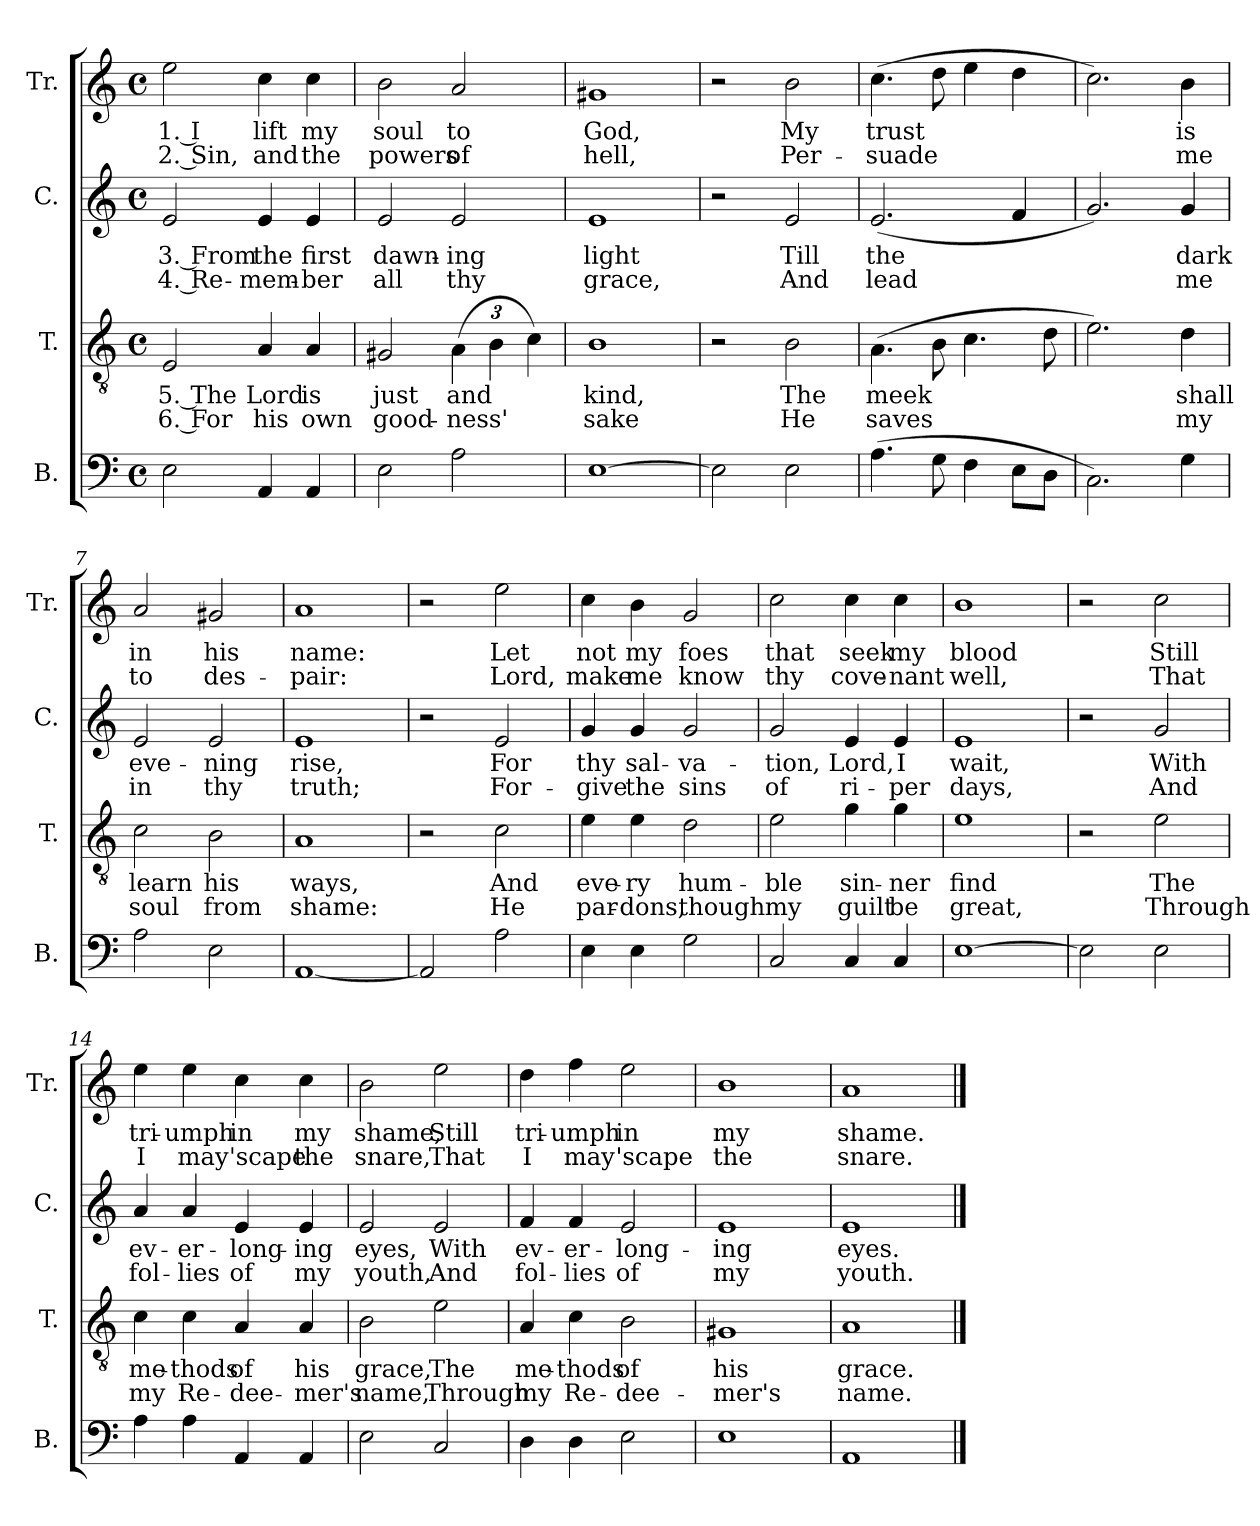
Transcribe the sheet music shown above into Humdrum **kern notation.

**kern	**kern	**text	**text	**kern	**text	**text	**kern	**text	**text
*part4	*part3	*part3	*part3	*part2	*part2	*part2	*part1	*part1	*part1
*staff4	*staff3	*staff3	*staff3	*staff2	*staff2	*staff2	*staff1	*staff1	*staff1
*I"B.	*I"T.	*	*	*I"C.	*	*	*I"Tr.	*	*
*I'B.	*I'T.	*	*	*I'C.	*	*	*I'Tr.	*	*
*clefF4	*clefGv2	*	*	*clefG2	*	*	*clefG2	*	*
*k[]	*k[]	*	*	*k[]	*	*	*k[]	*	*
*M4/4	*M4/4	*	*	*M4/4	*	*	*M4/4	*	*
*met(c)	*met(c)	*	*	*met(c)	*	*	*met(c)	*	*
*MM130	*MM130	*	*	*MM130	*	*	*MM130	*	*
=1	=1	=1	=1	=1	=1	=1	=1	=1	=1
2E\	2E/	5. The	6. For	2e/	3. From	4. Re-	2ee\	1. I	2. Sin,
4AA/	4A/	Lord	his	4e/	the	-mem-	4cc\	lift	and
4AA/	4A/	is	own	4e/	first	-ber	4cc\	my	the
=2	=2	=2	=2	=2	=2	=2	=2	=2	=2
2E\	2G#X/	just	good-	2e/	dawn-	all	2b\	soul	powers
*	*Xbrackettup	*	*	*	*	*	*	*	*
2A\	(6A\	and	-ness'	2e/	-ing	thy	2a/	to	of
.	6B\	.	.	.	.	.	.	.	.
.	6c\)	.	.	.	.	.	.	.	.
=3	=3	=3	=3	=3	=3	=3	=3	=3	=3
[1E	1B	kind,	sake	1e	light	grace,	1g#X	God,	hell,
=4	=4	=4	=4	=4	=4	=4	=4	=4	=4
2E\]	2r	.	.	2r	.	.	2r	.	.
2E\	2B\	The	He	2e/	Till	And	2b\	My	Per-
=5	=5	=5	=5	=5	=5	=5	=5	=5	=5
(4.A\	(4.A\	meek	saves	(2.e/	the	lead	(4.cc\	trust	-suade
8G\	8B\	.	.	.	.	.	8dd\	.	.
4F\	4.c\	.	.	.	.	.	4ee\	.	.
8E\L	.	.	.	4f/	.	.	4dd\	.	.
8D\J	8d\	.	.	.	.	.	.	.	.
=6	=6	=6	=6	=6	=6	=6	=6	=6	=6
2.C\)	2.e\)	.	.	2.g/)	.	.	2.cc\)	.	.
4G\	4d\	shall	my	4g/	dark	me	4b\	is	me
=7	=7	=7	=7	=7	=7	=7	=7	=7	=7
2A\	2c\	learn	soul	2e/	eve-	in	2a/	in	to
2E\	2B\	his	from	2e/	-ning	thy	2g#X/	his	des-
=8	=8	=8	=8	=8	=8	=8	=8	=8	=8
[1AA	1A	ways,	shame:	1e	rise,	truth;	1a	name:	-pair:
=9	=9	=9	=9	=9	=9	=9	=9	=9	=9
2AA/]	2r	.	.	2r	.	.	2r	.	.
2A\	2c\	And	He	2e/	For	For-	2ee\	Let	Lord,
=10	=10	=10	=10	=10	=10	=10	=10	=10	=10
4E\	4e\	eve-	par-	4g/	thy	-give	4cc\	not	make
4E\	4e\	-ry	-dons,	4g/	sal-	the	4b\	my	me
2G\	2d\	hum-	though	2g/	-va-	sins	2g/	foes	know
=11	=11	=11	=11	=11	=11	=11	=11	=11	=11
2C/	2e\	-ble	my	2g/	-tion,	of	2cc\	that	thy
4C/	4g\	sin-	guilt	4e/	Lord,	ri-	4cc\	seek	cove-
4C/	4g\	-ner	be	4e/	I	-per	4cc\	my	-nant
=12	=12	=12	=12	=12	=12	=12	=12	=12	=12
[1E	1e	find	great,	1e	wait,	days,	1b	blood	well,
=13	=13	=13	=13	=13	=13	=13	=13	=13	=13
2E\]	2r	.	.	2r	.	.	2r	.	.
2E\	2e\	The	Through	2g/	With	And	2cc\	Still	That
=14	=14	=14	=14	=14	=14	=14	=14	=14	=14
4A\	4c\	me-	my	4a/	ev-	fol-	4ee\	tri-	I
4A\	4c\	-thods	Re-	4a/	-er-	-lies	4ee\	-umph	may
4AA/	4A/	of	-dee-	4e/	-long-	of	4cc\	in	'scape
4AA/	4A/	his	-mer's	4e/	-ing	my	4cc\	my	the
=15	=15	=15	=15	=15	=15	=15	=15	=15	=15
2E\	2B\	grace,	name,	2e/	eyes,	youth,	2b\	shame,	snare,
2C/	2e\	The	Through	2e/	With	And	2ee\	Still	That
=16	=16	=16	=16	=16	=16	=16	=16	=16	=16
4D\	4A/	me-	my	4f/	ev-	fol-	4dd\	tri-	I
4D\	4c\	-thods	Re-	4f/	-er-	-lies	4ff\	-umph	may
2E\	2B\	of	-dee-	2e/	-long-	of	2ee\	in	'scape
=17	=17	=17	=17	=17	=17	=17	=17	=17	=17
1E	1G#X	his	-mer's	1e	-ing	my	1b	my	the
=18	=18	=18	=18	=18	=18	=18	=18	=18	=18
1AA	1A	grace.	name.	1e	eyes.	youth.	1a	shame.	snare.
==	==	==	==	==	==	==	==	==	==
*-	*-	*-	*-	*-	*-	*-	*-	*-	*-
